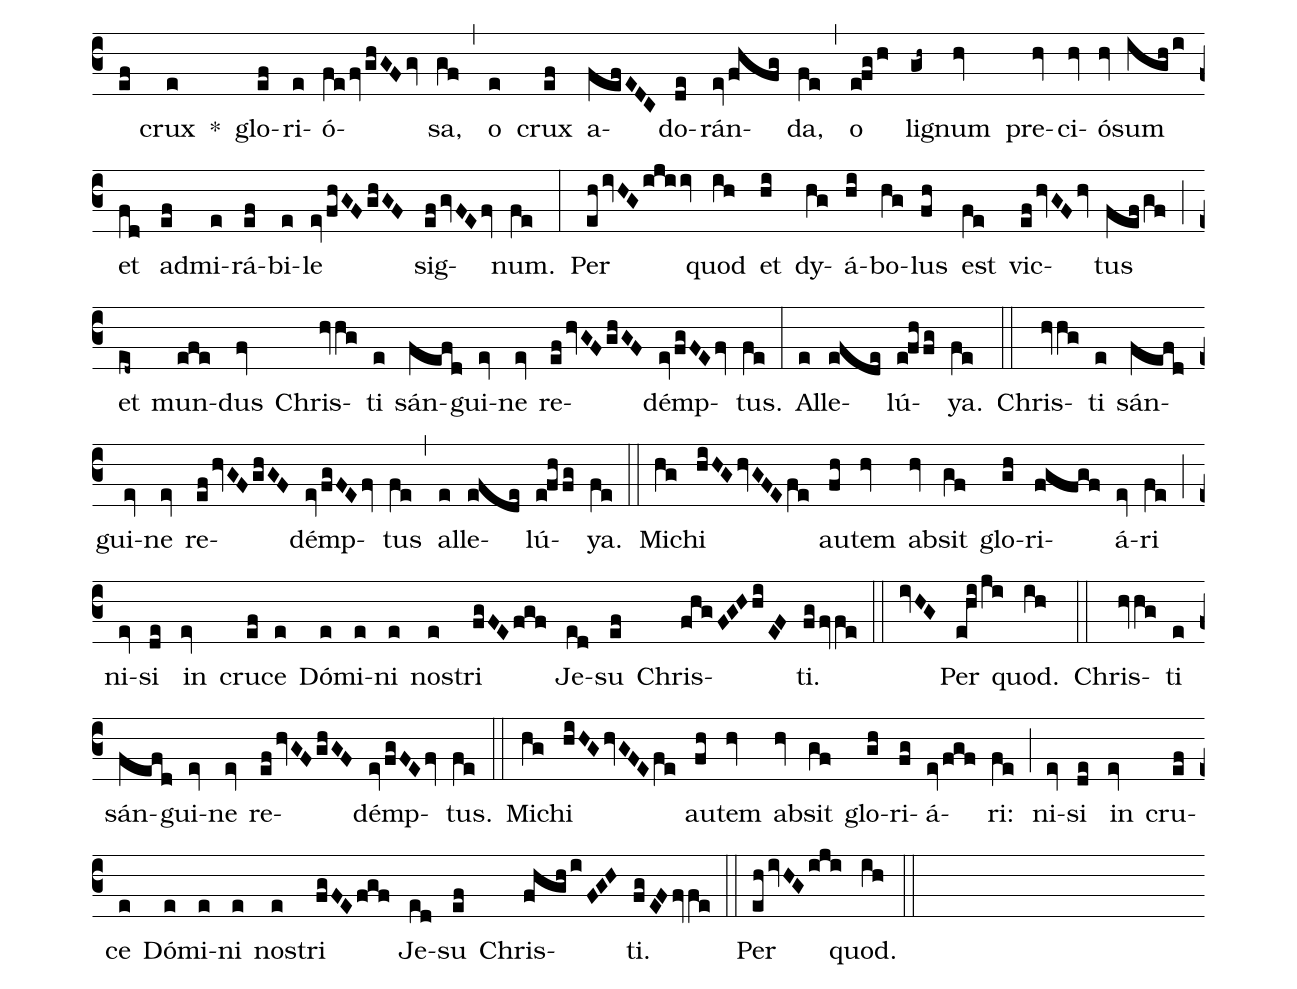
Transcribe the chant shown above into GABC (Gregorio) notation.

annotation: Resp.;
annotation: VIII.;
%%
(c3)
(ef) crux(e) *() glo(ef)ri(e)ó(fefvghGFgv)sa,(gf) (,)
o(e) crux(ef) a(fefEDC)do(de)rán(evfhfg)da,(fe) (,)
o(efgh) lig(gh~)num(hv) pre(hv)ci(hv)ó(hv)sum(ighi) et(fd) ad(ef)mi(e)rá(ef)bi(e)le(evfhGFghGF) sig(efgvFEfv)num.(fe) (:)
Per(ehivHGijiiv) quod(ih) et(hi) dy(hg)á(hi)bo(hg)lus(fh) est(fe) vic(efhvGFhv)tus(fefgf) (;)
et(ed~) mun(efe)dus(fv) Chris(hvhg)ti(e) sán(fefd)gui(ev)ne(ev) re(efhvGFghGF)démp(evfgFEfv)tus.(fe) (:)
Al(e)le(efde)lú(efhfg)ya.(fe) (::)

Chris(hvhg)ti(e) sán(fefd)gui(ev)ne(ev) re(efhvGFghGF)démp(evfgFEfv)tus(fe) (,)
al(e)le(efde)lú(efhfg)ya.(fe) (::)

Mi(hg)chi(hiHGhvGFEfe) au(fh)tem(hv) ab(hv)sit(gf) glo(gh)ri(fgfgf)á(ev)ri(fe) (;)
ni(ev)si(de) in(ev) cru(ef)ce(e) Dó(e)mi(e)ni(e) nos(e)tri(fgFEfgf) Je(ed)su(ef) Chris(fhgFGHhiEF)ti.(fgfvfe) (::)

(ivHG) Per(ehiji) quod.(ih) (::)

Chris(hvhg)ti(e) sán(fefd)gui(ev)ne(ev) re(efhvGFghGF)démp(evfgFEfv)tus.(fe) (::)

Mi(hg)chi(hiHGhvGFEfe) au(fh)tem(hv) ab(hv)sit(gf) glo(gh)ri(fg)á(evfgf)ri:(fe) (;)
ni(ev)si(de) in(ev) cru(ef)ce(e) Dó(e)mi(e)ni(e) nos(e)tri(fgFEfgf) Je(ed)su(ef) Chris(fhghiFGH)ti.(fgEFfvfe) (::)

Per(ehivHGiji) quod.(ih) (::)
